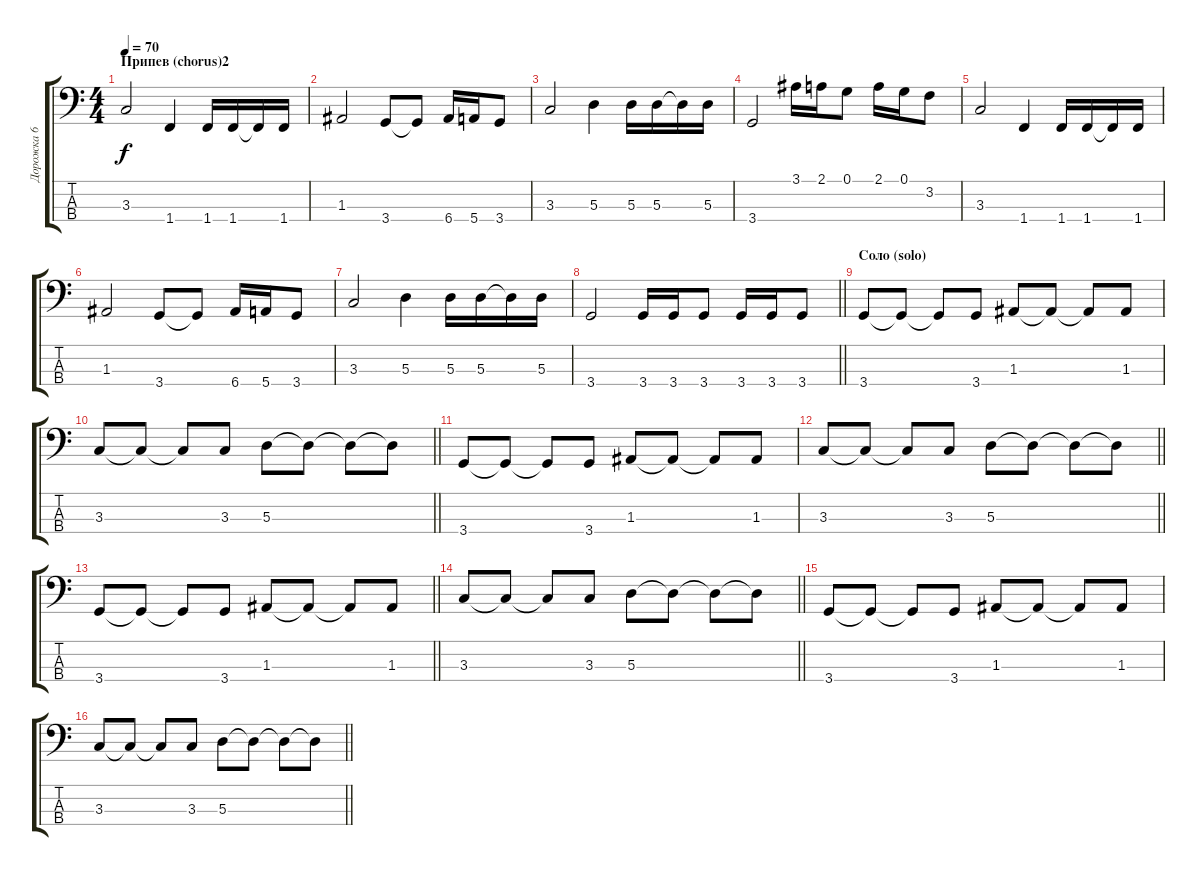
\track ("Дорожка 6" "Дорожка 6") {instrument electricbassfinger}
\staff {score tabs}
\tuning (G2 D2 A1 E1) {hide}
\ts (4 4)
\section ("" "Припев (chorus)2")
\tempo 70
\clef f4
\ks c
3.3.2{dy f} 1.4.4 1.4.16 1.4.16 1.4{t}.16 1.4.16 |
1.3.2 3.4.8 3.4{t}.8 6.4.16 5.4.16 3.4.8 |
3.3.2 5.3.4 5.3.16 5.3.16 5.3{t}.16 5.3.16 |
3.4.2 3.1.16 2.1.16 0.1.8 2.1.16 0.1.16 3.2.8 |
3.3.2 1.4.4 1.4.16 1.4.16 1.4{t}.16 1.4.16 |
1.3.2 3.4.8 3.4{t}.8 6.4.16 5.4.16 3.4.8 |
3.3.2 5.3.4 5.3.16 5.3.16 5.3{t}.16 5.3.16 |
\barLineRight lightlight
3.4.2 3.4.16 3.4.16 3.4.8 3.4.16 3.4.16 3.4.8 |
\section ("" "Соло (solo)")
3.4.8 3.4{t}.8 3.4{t}.8 3.4.8 1.3.8 1.3{t}.8 1.3{t}.8 1.3.8 |
\barLineRight lightlight
3.3.8 3.3{t}.8 3.3{t}.8 3.3.8 5.3.8 5.3{t}.8 5.3{t}.8 5.3{t}.8 |
3.4.8 3.4{t}.8 3.4{t}.8 3.4.8 1.3.8 1.3{t}.8 1.3{t}.8 1.3.8 |
\barLineRight lightlight
3.3.8 3.3{t}.8 3.3{t}.8 3.3.8 5.3.8 5.3{t}.8 5.3{t}.8 5.3{t}.8 |
\barLineRight lightlight
3.4.8 3.4{t}.8 3.4{t}.8 3.4.8 1.3.8 1.3{t}.8 1.3{t}.8 1.3.8 |
\barLineRight lightlight
3.3.8 3.3{t}.8 3.3{t}.8 3.3.8 5.3.8 5.3{t}.8 5.3{t}.8 5.3{t}.8 |
3.4.8 3.4{t}.8 3.4{t}.8 3.4.8 1.3.8 1.3{t}.8 1.3{t}.8 1.3.8 |
\barLineRight lightlight
3.3.8 3.3{t}.8 3.3{t}.8 3.3.8 5.3.8 5.3{t}.8 5.3{t}.8 5.3{t}.8
